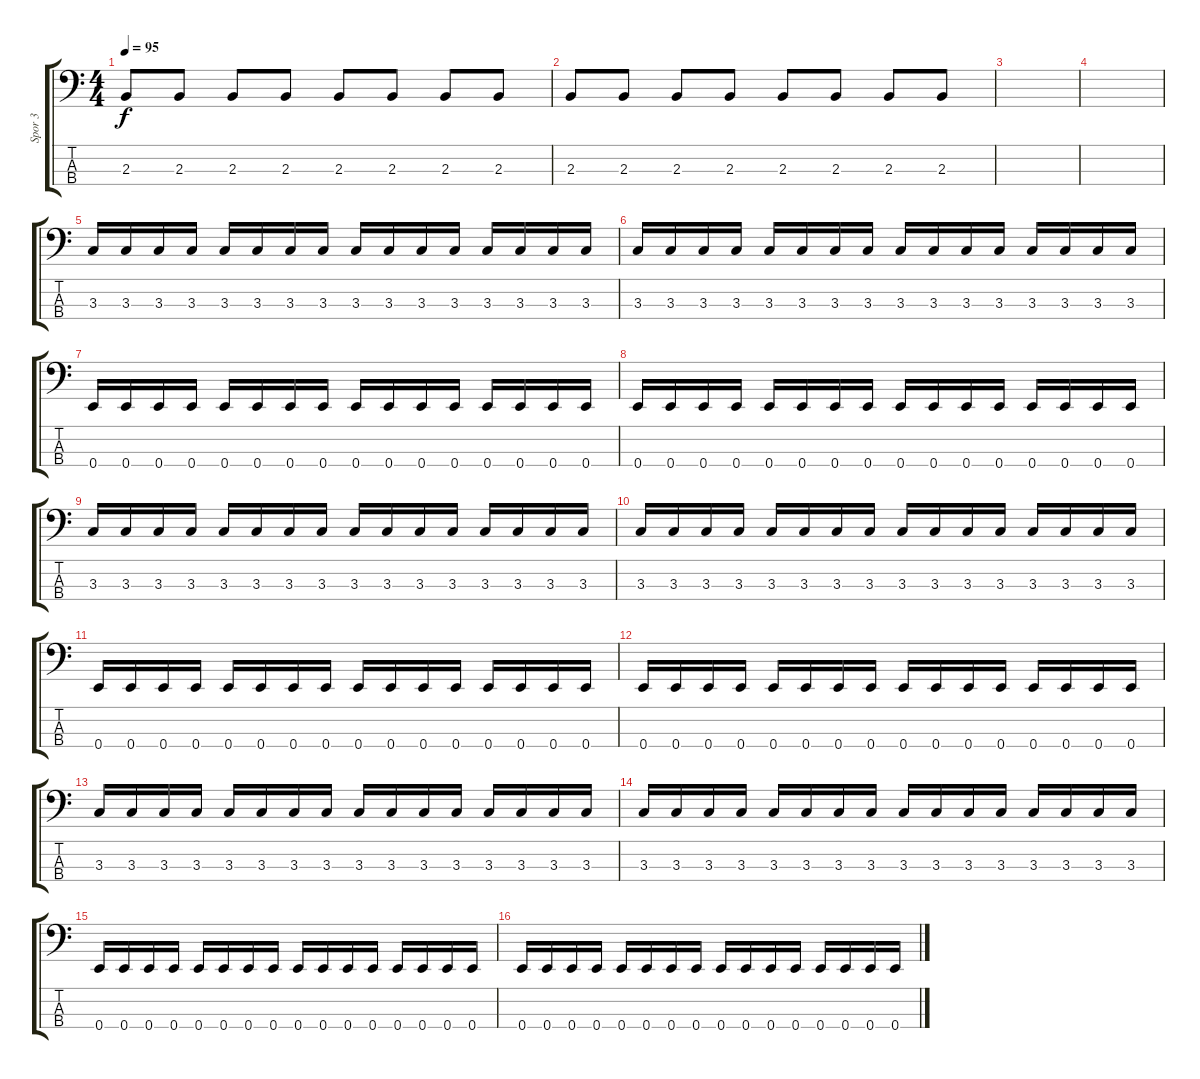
\track ("Spor 3" "Spor 3") {instrument electricbassfinger}
\staff {score tabs}
\tuning (G2 D2 A1 E1) {hide}
\ts (4 4)
\tempo 95
\clef f4
\ks c
2.3.8{dy f} 2.3.8 2.3.8 2.3.8 2.3.8 2.3.8 2.3.8 2.3.8 |
2.3.8 2.3.8 2.3.8 2.3.8 2.3.8 2.3.8 2.3.8 2.3.8 |
|
|
3.3.16 3.3.16 3.3.16 3.3.16 3.3.16 3.3.16 3.3.16 3.3.16 3.3.16 3.3.16 3.3.16 3.3.16 3.3.16 3.3.16 3.3.16 3.3.16 |
3.3.16 3.3.16 3.3.16 3.3.16 3.3.16 3.3.16 3.3.16 3.3.16 3.3.16 3.3.16 3.3.16 3.3.16 3.3.16 3.3.16 3.3.16 3.3.16 |
0.4.16 0.4.16 0.4.16 0.4.16 0.4.16 0.4.16 0.4.16 0.4.16 0.4.16 0.4.16 0.4.16 0.4.16 0.4.16 0.4.16 0.4.16 0.4.16 |
0.4.16 0.4.16 0.4.16 0.4.16 0.4.16 0.4.16 0.4.16 0.4.16 0.4.16 0.4.16 0.4.16 0.4.16 0.4.16 0.4.16 0.4.16 0.4.16 |
3.3.16 3.3.16 3.3.16 3.3.16 3.3.16 3.3.16 3.3.16 3.3.16 3.3.16 3.3.16 3.3.16 3.3.16 3.3.16 3.3.16 3.3.16 3.3.16 |
3.3.16 3.3.16 3.3.16 3.3.16 3.3.16 3.3.16 3.3.16 3.3.16 3.3.16 3.3.16 3.3.16 3.3.16 3.3.16 3.3.16 3.3.16 3.3.16 |
0.4.16 0.4.16 0.4.16 0.4.16 0.4.16 0.4.16 0.4.16 0.4.16 0.4.16 0.4.16 0.4.16 0.4.16 0.4.16 0.4.16 0.4.16 0.4.16 |
0.4.16 0.4.16 0.4.16 0.4.16 0.4.16 0.4.16 0.4.16 0.4.16 0.4.16 0.4.16 0.4.16 0.4.16 0.4.16 0.4.16 0.4.16 0.4.16 |
3.3.16 3.3.16 3.3.16 3.3.16 3.3.16 3.3.16 3.3.16 3.3.16 3.3.16 3.3.16 3.3.16 3.3.16 3.3.16 3.3.16 3.3.16 3.3.16 |
3.3.16 3.3.16 3.3.16 3.3.16 3.3.16 3.3.16 3.3.16 3.3.16 3.3.16 3.3.16 3.3.16 3.3.16 3.3.16 3.3.16 3.3.16 3.3.16 |
0.4.16 0.4.16 0.4.16 0.4.16 0.4.16 0.4.16 0.4.16 0.4.16 0.4.16 0.4.16 0.4.16 0.4.16 0.4.16 0.4.16 0.4.16 0.4.16 |
0.4.16 0.4.16 0.4.16 0.4.16 0.4.16 0.4.16 0.4.16 0.4.16 0.4.16 0.4.16 0.4.16 0.4.16 0.4.16 0.4.16 0.4.16 0.4.16
